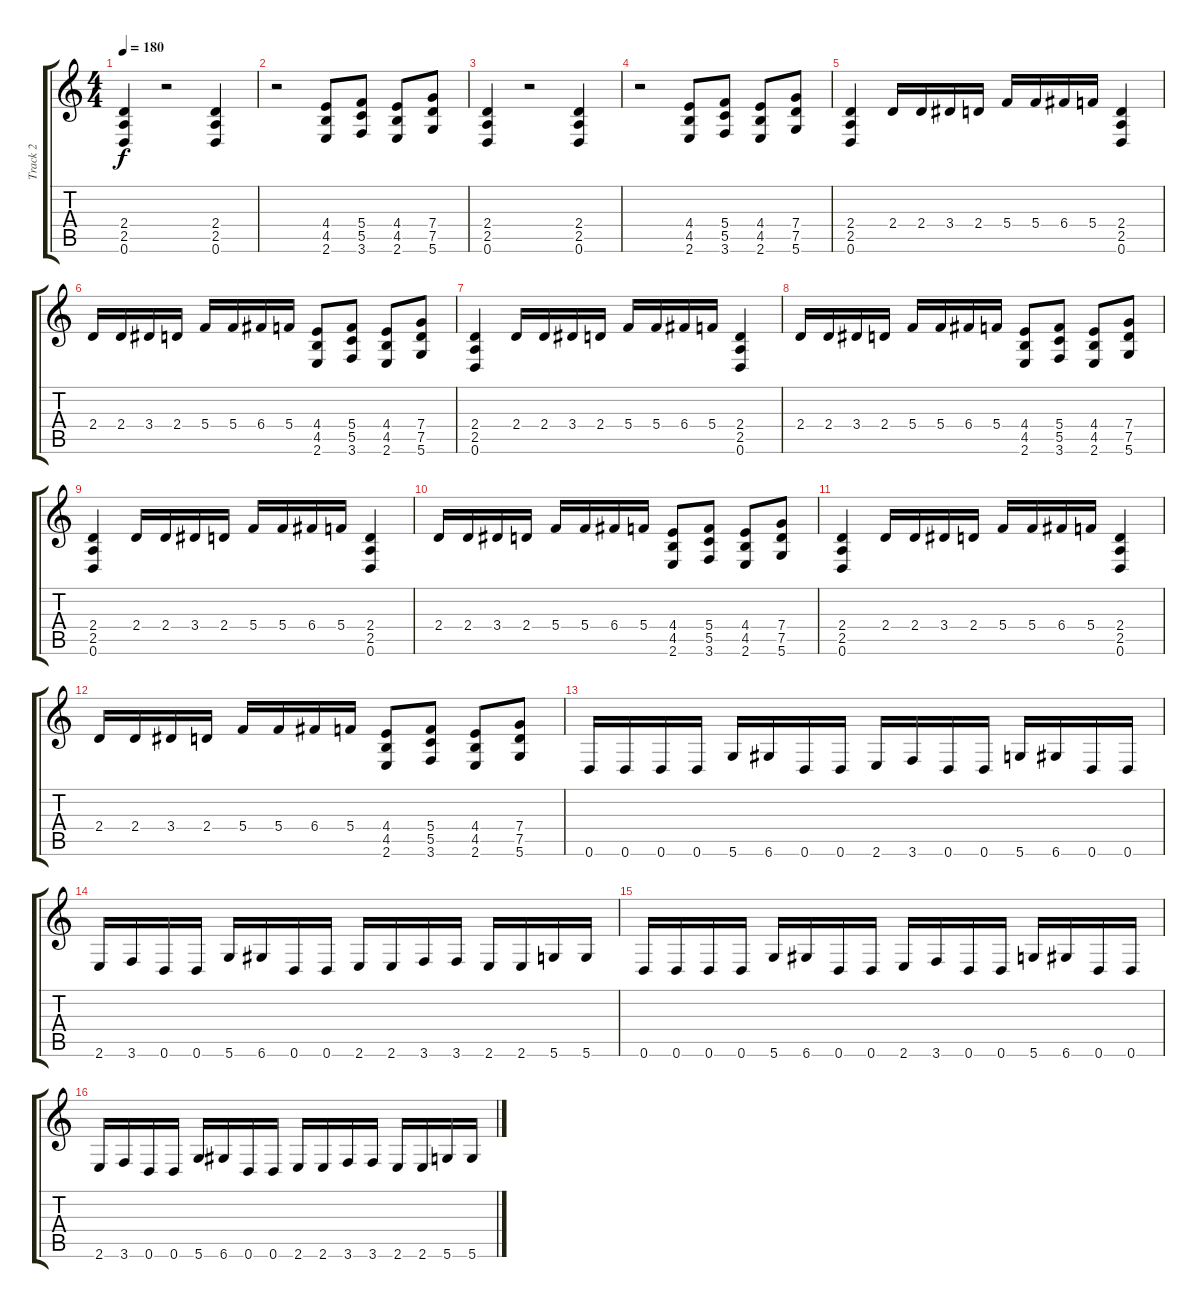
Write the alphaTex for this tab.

\track ("Track 2" "Track 2") {instrument distortionguitar}
\staff {score tabs}
\tuning (D4 A3 F3 C3 G2 D2) {hide}
\ts (4 4)
\tempo 180
\clef g2
\ks c
(2.4 2.5 0.6).4{dy f instrument distortionguitar} r.2 (2.4 2.5 0.6).4 |
r.2 (4.4 4.5 2.6).8 (5.4 5.5 3.6).8 (4.4 4.5 2.6).8 (7.4 7.5 5.6).8 |
(2.4 2.5 0.6).4 r.2 (2.4 2.5 0.6).4 |
r.2 (4.4 4.5 2.6).8 (5.4 5.5 3.6).8 (4.4 4.5 2.6).8 (7.4 7.5 5.6).8 |
(2.4 2.5 0.6).4 2.4.16 2.4.16 3.4.16 2.4.16 5.4.16 5.4.16 6.4.16 5.4.16 (2.4 2.5 0.6).4 |
2.4.16 2.4.16 3.4.16 2.4.16 5.4.16 5.4.16 6.4.16 5.4.16 (4.4 4.5 2.6).8 (5.4 5.5 3.6).8 (4.4 4.5 2.6).8 (7.4 7.5 5.6).8 |
(2.4 2.5 0.6).4 2.4.16 2.4.16 3.4.16 2.4.16 5.4.16 5.4.16 6.4.16 5.4.16 (2.4 2.5 0.6).4 |
2.4.16 2.4.16 3.4.16 2.4.16 5.4.16 5.4.16 6.4.16 5.4.16 (4.4 4.5 2.6).8 (5.4 5.5 3.6).8 (4.4 4.5 2.6).8 (7.4 7.5 5.6).8 |
(2.4 2.5 0.6).4 2.4.16 2.4.16 3.4.16 2.4.16 5.4.16 5.4.16 6.4.16 5.4.16 (2.4 2.5 0.6).4 |
2.4.16 2.4.16 3.4.16 2.4.16 5.4.16 5.4.16 6.4.16 5.4.16 (4.4 4.5 2.6).8 (5.4 5.5 3.6).8 (4.4 4.5 2.6).8 (7.4 7.5 5.6).8 |
(2.4 2.5 0.6).4 2.4.16 2.4.16 3.4.16 2.4.16 5.4.16 5.4.16 6.4.16 5.4.16 (2.4 2.5 0.6).4 |
2.4.16 2.4.16 3.4.16 2.4.16 5.4.16 5.4.16 6.4.16 5.4.16 (4.4 4.5 2.6).8 (5.4 5.5 3.6).8 (4.4 4.5 2.6).8 (7.4 7.5 5.6).8 |
0.6.16 0.6.16 0.6.16 0.6.16 5.6.16 6.6.16 0.6.16 0.6.16 2.6.16 3.6.16 0.6.16 0.6.16 5.6.16 6.6.16 0.6.16 0.6.16 |
2.6.16 3.6.16 0.6.16 0.6.16 5.6.16 6.6.16 0.6.16 0.6.16 2.6.16 2.6.16 3.6.16 3.6.16 2.6.16 2.6.16 5.6.16 5.6.16 |
0.6.16 0.6.16 0.6.16 0.6.16 5.6.16 6.6.16 0.6.16 0.6.16 2.6.16 3.6.16 0.6.16 0.6.16 5.6.16 6.6.16 0.6.16 0.6.16 |
2.6.16 3.6.16 0.6.16 0.6.16 5.6.16 6.6.16 0.6.16 0.6.16 2.6.16 2.6.16 3.6.16 3.6.16 2.6.16 2.6.16 5.6.16 5.6.16
